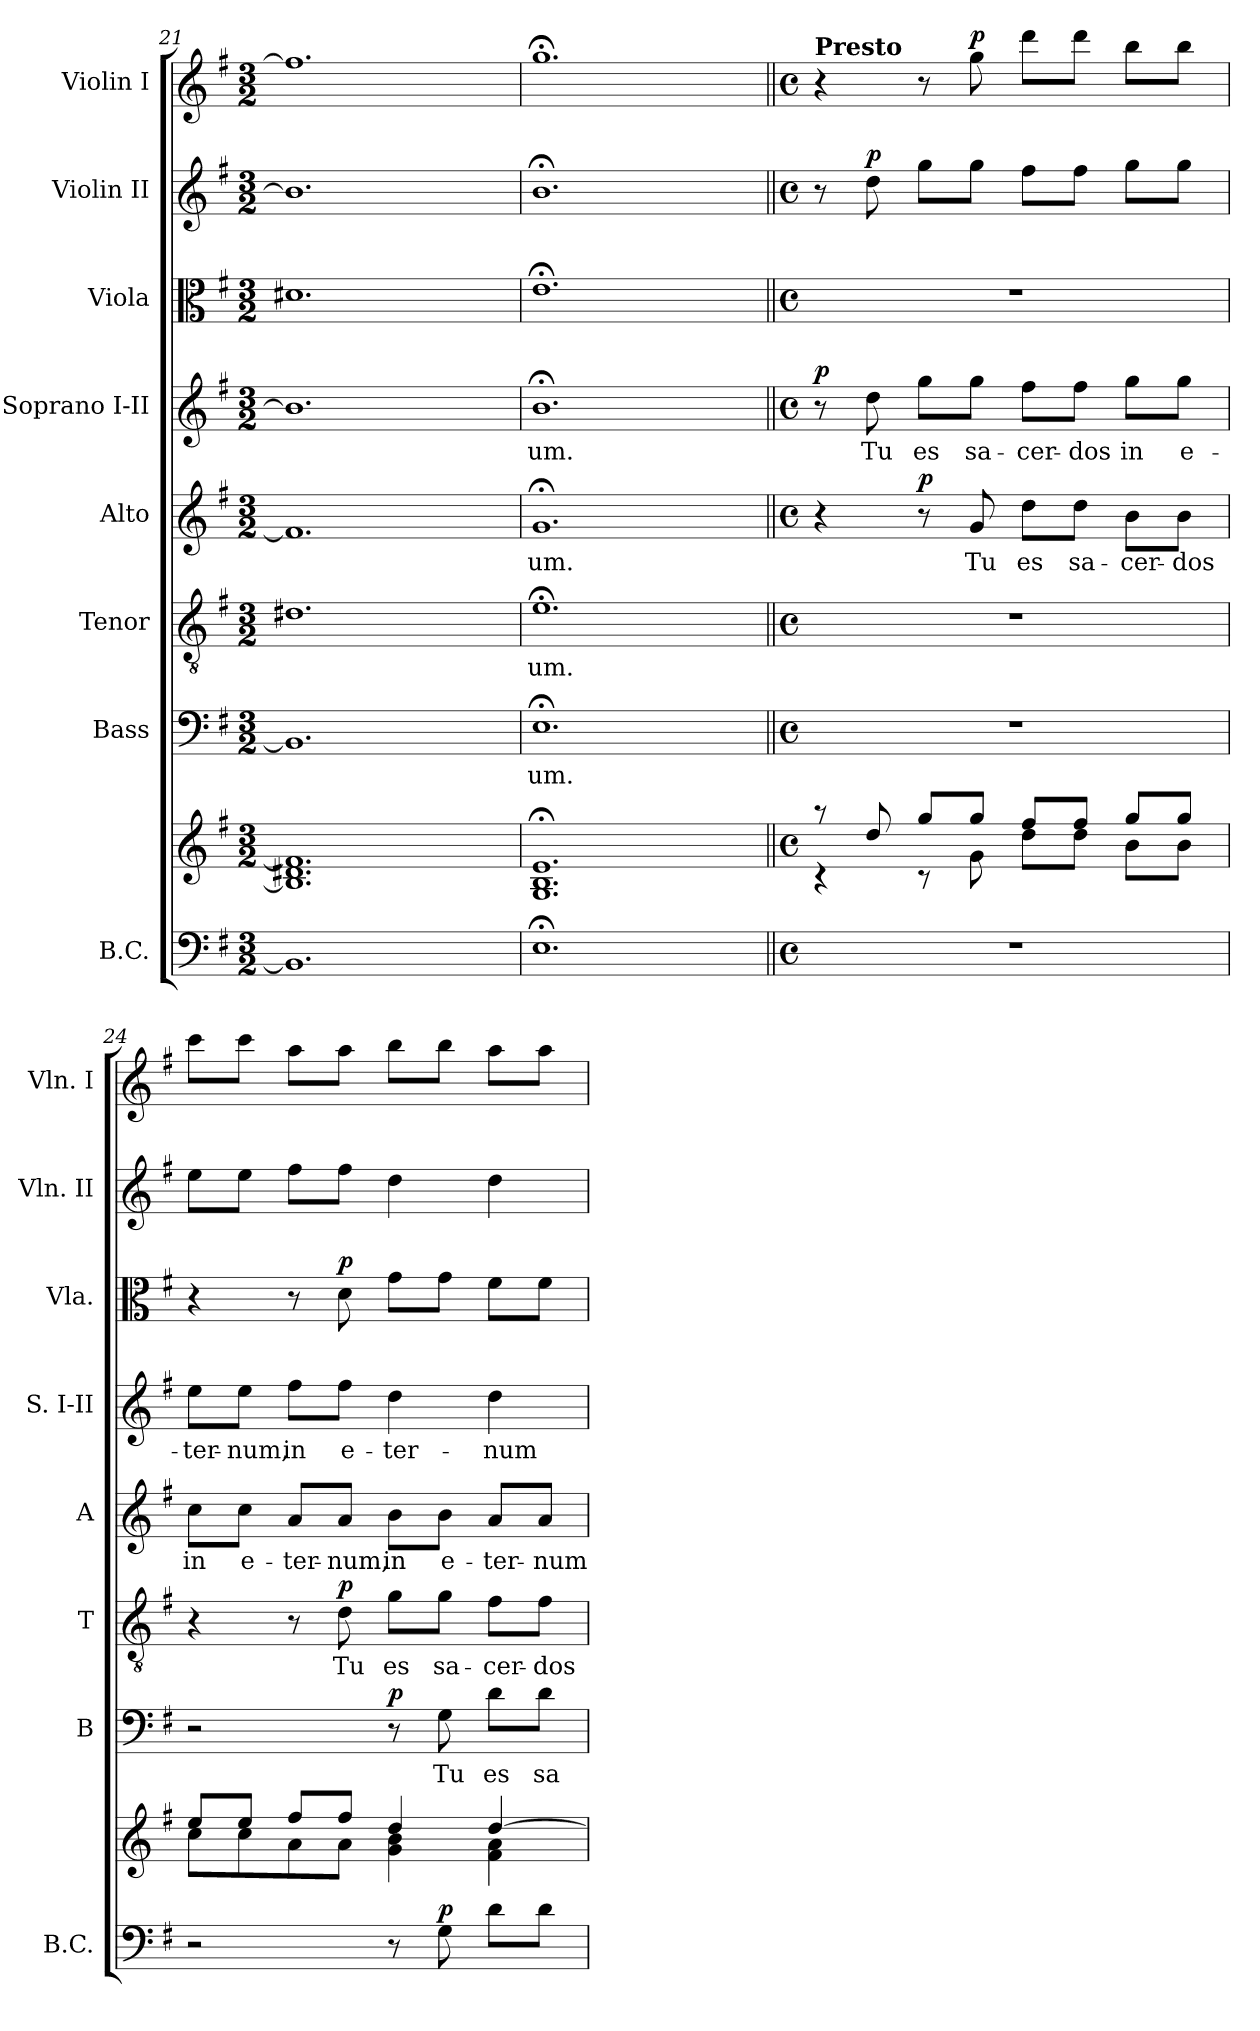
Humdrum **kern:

**kern	**kern	**dynam	**kern	**text	**dynam	**kern	**text	**dynam	**kern	**text	**dynam	**kern	**text	**dynam	**kern	**dynam	**kern	**dynam	**kern	**dynam
*part8	*part8	*part8	*part7	*part7	*part7	*part6	*part6	*part6	*part5	*part5	*part5	*part4	*part4	*part4	*part3	*part3	*part2	*part2	*part1	*part1
*staff9	*staff8	*staff8/9	*staff7	*staff7	*staff7	*staff6	*staff6	*staff6	*staff5	*staff5	*staff5	*staff4	*staff4	*staff4	*staff3	*staff3	*staff2	*staff2	*staff1	*staff1
*I"B.C.	*	*	*I"Bass	*	*	*I"Tenor	*	*	*I"Alto	*	*	*I"Soprano I-II	*	*	*I"Viola	*	*I"Violin II	*	*I"Violin I	*
*I'B.C.	*	*	*I'B	*	*	*I'T	*	*	*I'A	*	*	*I'S. I-II	*	*	*I'Vla.	*	*I'Vln. II	*	*I'Vln. I	*
*clefF4	*clefG2	*	*clefF4	*	*	*clefGv2	*	*	*clefG2	*	*	*clefG2	*	*	*clefC3	*	*clefG2	*	*clefG2	*
*k[f#]	*k[f#]	*	*k[f#]	*	*	*k[f#]	*	*	*k[f#]	*	*	*k[f#]	*	*	*k[f#]	*	*k[f#]	*	*k[f#]	*
*e:	*e:	*	*e:	*	*	*e:	*	*	*e:	*	*	*e:	*	*	*e:	*	*e:	*	*e:	*
*M3/2	*M3/2	*	*M3/2	*	*	*M3/2	*	*	*M3/2	*	*	*M3/2	*	*	*M3/2	*	*M3/2	*	*M3/2	*
=21	=21	=21	=21	=21	=21	=21	=21	=21	=21	=21	=21	=21	=21	=21	=21	=21	=21	=21	=21	=21
1.BB]	1.B] 1.d#X 1.f#]	.	1.BB]	.	.	1.d#X	.	.	1.f#]	.	.	1.b]	.	.	1.d#X	.	1.b]	.	1.ff#]	.
!!LO:PB:g=z
=22	=22	=22	=22	=22	=22	=22	=22	=22	=22	=22	=22	=22	=22	=22	=22	=22	=22	=22	=22	=22
!	!	!	!	!LO:LY:b	!	!	!LO:LY:b	!	!	!LO:LY:b	!	!	!LO:LY:b	!	!	!	!	!	!	!
1.E;<	1.G;< 1.B;< 1.e;<	.	1.E;<	-um.	.	1.e;<	-um.	.	1.g;<	-um.	.	1.b;<	-um.	.	1.e;<	.	1.b;<	.	1.gg;<	.
=23||	=23||	=23||	=23||	=23||	=23||	=23||	=23||	=23||	=23||	=23||	=23||	=23||	=23||	=23||	=23||	=23||	=23||	=23||	=23||	=23||
*M4/4	*M4/4	*	*M4/4	*	*	*M4/4	*	*	*M4/4	*	*	*M4/4	*	*	*M4/4	*	*M4/4	*	*M4/4	*
*met(c)	*met(c)	*	*met(c)	*	*	*met(c)	*	*	*met(c)	*	*	*met(c)	*	*	*met(c)	*	*met(c)	*	*met(c)	*
*	*^	*	*	*	*	*	*	*	*	*	*	*	*	*	*	*	*	*	*	*
!	!	!	!	!	!	!	!	!	!	!	!	!	!	!	!	!	!	!	!	!LO:TX:a:B:t=Presto	!
!	!	!	!	!	!	!	!	!	!	!	!	!	!	!	!LO:DY:a	!	!	!	!	!	!
1r	8raa	4rc	.	1r	.	.	1r	.	.	4r	.	.	8r	.	p	1r	.	8r	.	4r	.
!	!	!	!	!	!	!	!	!	!	!	!	!	!	!LO:LY:b	!	!	!	!	!LO:DY:a	!	!
.	8dd/	.	.	.	.	.	.	.	.	.	.	.	8dd\	Tu	.	.	.	8dd\	p	.	.
!	!	!	!	!	!	!	!	!	!	!	!	!LO:DY:a	!	!LO:LY:b	!	!	!	!	!	!	!
.	8gg/L	8rc	.	.	.	.	.	.	.	8r	.	p	8gg\L	es	.	.	.	8gg\L	.	8r	.
!	!	!	!	!	!	!	!	!	!	!	!LO:LY:b	!	!	!LO:LY:b	!	!	!	!	!	!	!LO:DY:a
.	8gg/J	8g\	.	.	.	.	.	.	.	8g/	Tu	.	8gg\J	sa-	.	.	.	8gg\J	.	8gg\	p
!	!	!	!	!	!	!	!	!	!	!	!LO:LY:b	!	!	!LO:LY:b	!	!	!	!	!	!	!
.	8ff#/L	8dd\L	.	.	.	.	.	.	.	8dd\L	es	.	8ff#\L	-cer-	.	.	.	8ff#\L	.	8ddd\L	.
!	!	!	!	!	!	!	!	!	!	!	!LO:LY:b	!	!	!LO:LY:b	!	!	!	!	!	!	!
.	8ff#/J	8dd\J	.	.	.	.	.	.	.	8dd\J	sa-	.	8ff#\J	-dos	.	.	.	8ff#\J	.	8ddd\J	.
!	!	!	!	!	!	!	!	!	!	!	!LO:LY:b	!	!	!LO:LY:b	!	!	!	!	!	!	!
.	8gg/L	8b\L	.	.	.	.	.	.	.	8b\L	-cer-	.	8gg\L	in	.	.	.	8gg\L	.	8bb\L	.
!	!	!	!	!	!	!	!	!	!	!	!LO:LY:b	!	!	!LO:LY:b	!	!	!	!	!	!	!
.	8gg/J	8b\J	.	.	.	.	.	.	.	8b\J	-dos	.	8gg\J	e-	.	.	.	8gg\J	.	8bb\J	.
=24	=24	=24	=24	=24	=24	=24	=24	=24	=24	=24	=24	=24	=24	=24	=24	=24	=24	=24	=24	=24	=24
!	!	!	!	!	!	!	!	!	!	!	!LO:LY:b	!	!	!LO:LY:b	!	!	!	!	!	!	!
2r	8ee/L	8cc\L	.	2r	.	.	4r	.	.	8cc\L	in	.	8ee\L	-ter-	.	4r	.	8ee\L	.	8ccc\L	.
!	!	!	!	!	!	!	!	!	!	!	!LO:LY:b	!	!	!LO:LY:b	!	!	!	!	!	!	!
.	8ee/J	8cc\	.	.	.	.	.	.	.	8cc\J	e-	.	8ee\J	-num,	.	.	.	8ee\J	.	8ccc\J	.
!	!	!	!	!	!	!	!	!	!	!	!LO:LY:b	!	!	!LO:LY:b	!	!	!	!	!	!	!
.	8ff#/L	8a\	.	.	.	.	8r	.	.	8a/L	-ter-	.	8ff#\L	in	.	8r	.	8ff#\L	.	8aa\L	.
!	!	!	!	!	!	!	!	!LO:LY:b	!LO:DY:a	!	!LO:LY:b	!	!	!LO:LY:b	!	!	!LO:DY:a	!	!	!	!
.	8ff#/J	8a\J	.	.	.	.	8d\	Tu	p	8a/J	-num,	.	8ff#\J	e-	.	8d\	p	8ff#\J	.	8aa\J	.
!	!	!	!	!	!	!LO:DY:a	!	!LO:LY:b	!	!	!LO:LY:b	!	!	!LO:LY:b	!	!	!	!	!	!	!
8r	4dd/	4g\ 4b\	.	8r	.	p	8g\L	es	.	8b\L	in	.	4dd\	-ter-	.	8g\L	.	4dd\	.	8bb\L	.
!	!	!	!LO:DY:a=2	!	!LO:LY:b	!	!	!LO:LY:b	!	!	!LO:LY:b	!	!	!	!	!	!	!	!	!	!
8G\	.	.	p	8G\	Tu	.	8g\J	sa-	.	8b\J	e-	.	.	.	.	8g\J	.	.	.	8bb\J	.
!	!	!	!	!	!LO:LY:b	!	!	!LO:LY:b	!	!	!LO:LY:b	!	!	!LO:LY:b	!	!	!	!	!	!	!
8d\L	[>4dd/	4f#\ 4a\	.	8d\L	es	.	8f#\L	-cer-	.	8a/L	-ter-	.	4dd\	-num	.	8f#\L	.	4dd\	.	8aa\L	.
!	!	!	!	!	!LO:LY:b	!	!	!LO:LY:b	!	!	!LO:LY:b	!	!	!	!	!	!	!	!	!	!
8d\J	.	.	.	8d\J	sa-	.	8f#\J	-dos	.	8a/J	-num	.	.	.	.	8f#\J	.	.	.	8aa\J	.
*	*v	*v	*	*	*	*	*	*	*	*	*	*	*	*	*	*	*	*	*	*	*
=	=	=	=	=	=	=	=	=	=	=	=	=	=	=	=	=	=	=	=	=
*-	*-	*-	*-	*-	*-	*-	*-	*-	*-	*-	*-	*-	*-	*-	*-	*-	*-	*-	*-	*-
